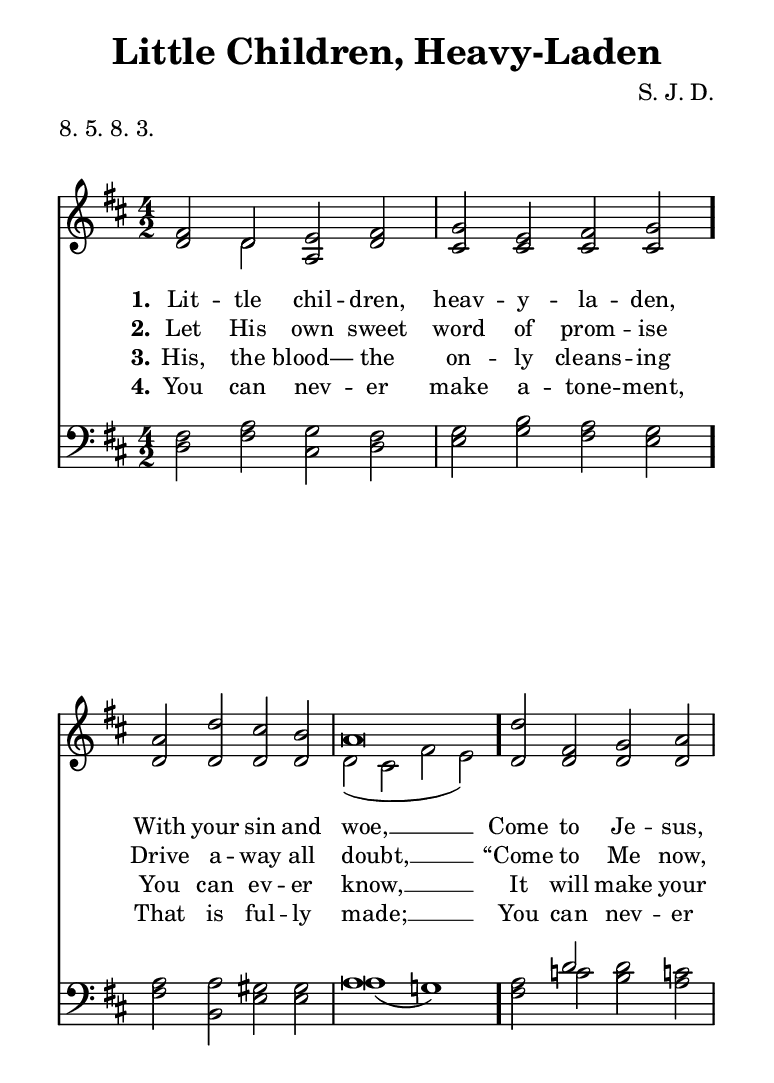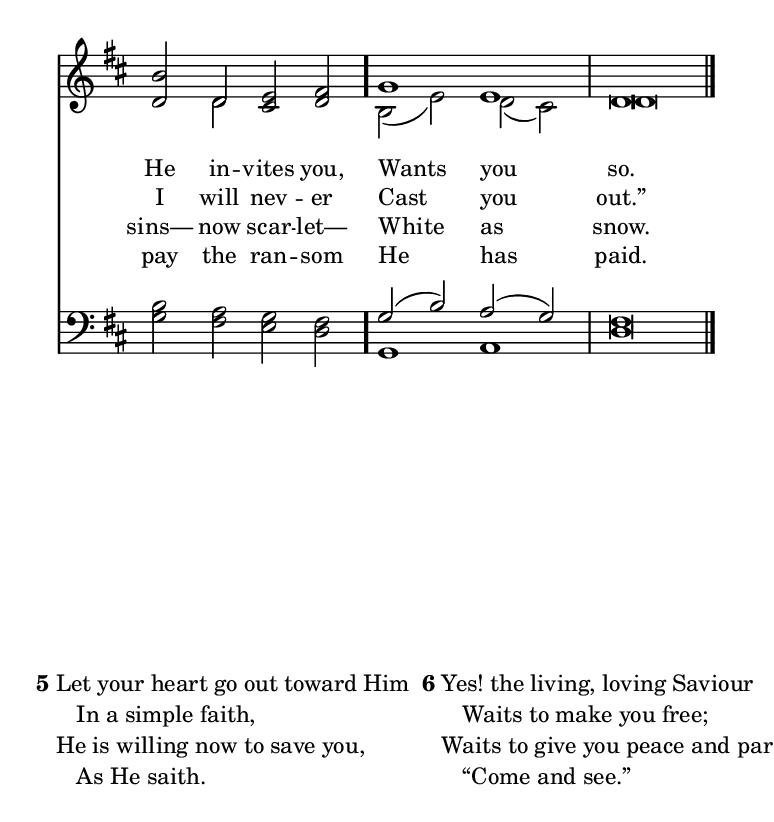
\include "common/global.ily"
\paper {
  \include "common/paper.ily"
  ragged-last-bottom = ##t
  system-system-spacing.padding = 3
system-system-spacing.basic-distance = 3

}

\header{
  %children
  hymnnumber = "348"
  title = "Little Children, Heavy-Laden" % not found at hymnary.org
  tunename = "Rideau Ferry" % not found at hymnary.org
  meter = "8. 5. 8. 3."
  poet = ""
  composer = "S. J. D."
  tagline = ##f
}

global = {
  \include "common/overrides.ily"
  \override Staff.TimeSignature.style = #'numbered
  \time 4/2
  \override Score.MetronomeMark.transparent = ##t % hide all fermata changes too
  \tempo 2=80
  \key d \major
  \autoBeamOff
}

notesSoprano = {
\global
\relative c' {

  fis2 d e fis | g e fis g |
  a d cis b | a\breve |
  d2 fis, g a | b d, e fis |
  g1 e | d\breve |

  \bar "|."

}
}

notesAlto = {
\global
\relative e' {

  d2 d a d | cis cis cis cis |
  d2 d d d | d( cis fis e) |
  d2 d d d | d d cis d |
  b2( e) d( cis) | d\breve |

}
}

notesTenor = {
\global
\relative a {

  fis2 a g fis | g b a g |
  a2 a gis gis | a\breve | % original has voices impossible to distinguish here
  a2 d d c! | b a g fis |
  g2( b) a( g) | fis\breve |

}
}

notesBass = {
\global
\relative f {

  d2 fis cis d | e g fis e |
  fis b, e e | a1( g!) |
  fis2 c' b a | g fis e d |
  g,1 a | d\breve |

}
}

notesAlign = \notesAlto

wordsA = \lyricmode {
\set stanza = "1."

Lit -- tle chil -- dren, heav -- y -- la -- den, \bar "."
With your sin and woe, __ \bar "."
Come to Je -- sus, He in -- vites you, \bar "."
Wants you so. \bar "."

}

wordsB = \lyricmode {
\set stanza = "2."

Let His own sweet word of prom -- ise
Drive a -- way all doubt, __
“Come to Me now, I will nev -- er
Cast you out.”

}

wordsC = \lyricmode {
\set stanza = "3."

His, the blood— the on -- ly cleans -- ing
You can ev -- er know, __
It will make your sins— now scar -- let—
White as snow.

}

wordsD = \lyricmode {
\set stanza = "4."

You can nev -- er make a -- tone -- ment,
That is ful -- ly made; __
You can nev -- er pay the ran -- som
He has paid.

}

wordsE = \markuplist {

\line { Let your heart go out toward Him }
\line { { \hspace #2 } In a simple faith, }
\line { He is willing now to save you, }
\line { { \hspace #2 } As He saith. }

}

wordsF = \markuplist {

\line { Yes! the living, loving Saviour }
\line { { \hspace #2 } Waits to make you free; }
\line { Waits to give you peace and pardon, }
\line { { \hspace #2 } “Come and see.” }

}

\score {
  \context ChoirStaff <<
    \context Staff = upper <<
      \set Staff.autoBeaming = ##f
      \set ChoirStaff.systemStartDelimiter = #'SystemStartBar
      \set ChoirStaff.printPartCombineTexts = ##f
      \partcombine #'(2 . 11) \notesSoprano \notesAlto
      \context NullVoice = aligned { \voiceOne << \notesAlign >> }
      \context Lyrics = one   \lyricsto aligned \wordsA
      \context Lyrics = two   \lyricsto aligned \wordsB
      \context Lyrics = three \lyricsto aligned \wordsC
      \context Lyrics = four  \lyricsto aligned \wordsD
    >>
    \context Staff = men <<
      \set Staff.autoBeaming = ##f
      \clef bass
      \set ChoirStaff.printPartCombineTexts = ##f
      \partcombine #'(2 . 11) \notesTenor \notesBass
    >>
  >>
  \layout {
    \include "common/layout.ily"
  }
  #(cond ((ly:get-option 'eog-midi-permitted) #{ \midi{
    \include "common/midi.ily"
  } #}))
}

\noPageBreak

\markup { \vcenter \column {
  \vspace #1
  \fill-line {
    \null
    \line{ \bold 5 \column { \wordsE } }
    \null
    \line{ \bold 6 \column { \wordsF } }
    \null
  }
} }

\version "2.19.49"  % necessary for upgrading to future LilyPond versions.

% vi:set et ts=2 sw=2 ai nocindent syntax=lilypond:
